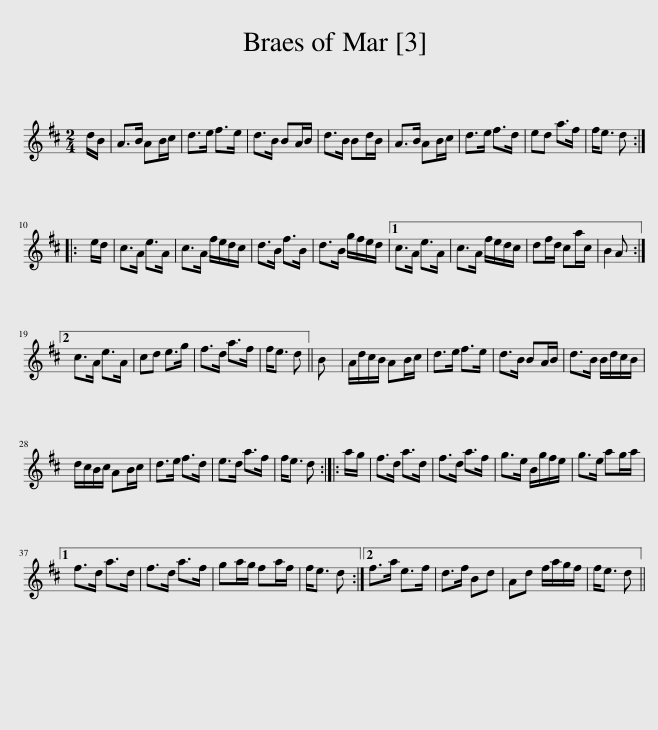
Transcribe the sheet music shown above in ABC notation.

X:1
L:1/8
M:2/4
I:linebreak $
K:D
V:1 treble
V:1
 d/B/ | A>B AB/c/ | d>e f>e | d>B BA/B/ | d>B Bd/B/ | %5
 A>B AB/c/ | d>e f>d | ed a>f | f<e d ::$ e/d/ | %10
 c>A e>A | c>A f/e/d/c/ | d>B f>B | d>B g/f/e/d/ |1 c>A e>A | %15
 c>A f/e/d/c/ | df/d/ ca/c/ | B2 A :|2$ c>A e>A | cd e>g | %20
 f>d a>f | f<e d || B | A/d/c/B/ AB/c/ | d>e f>e | %25
 d>B BA/B/ | d>B B/d/c/B/ |$ d/c/B/c/ AB/c/ | d>e f>d | e>d a>f | %30
 f<e d :: a/g/ | f>d a>d | f>d a>f | g>e B/g/f/e/ | %35
 g>e ag/a/ |1$ f>d a>d | f>d a>f | ga/g/ fa/f/ | f<e d :|2 %40
 f>a e>f | d>f Bd | Ad f/a/g/f/ | f<e d || %44
